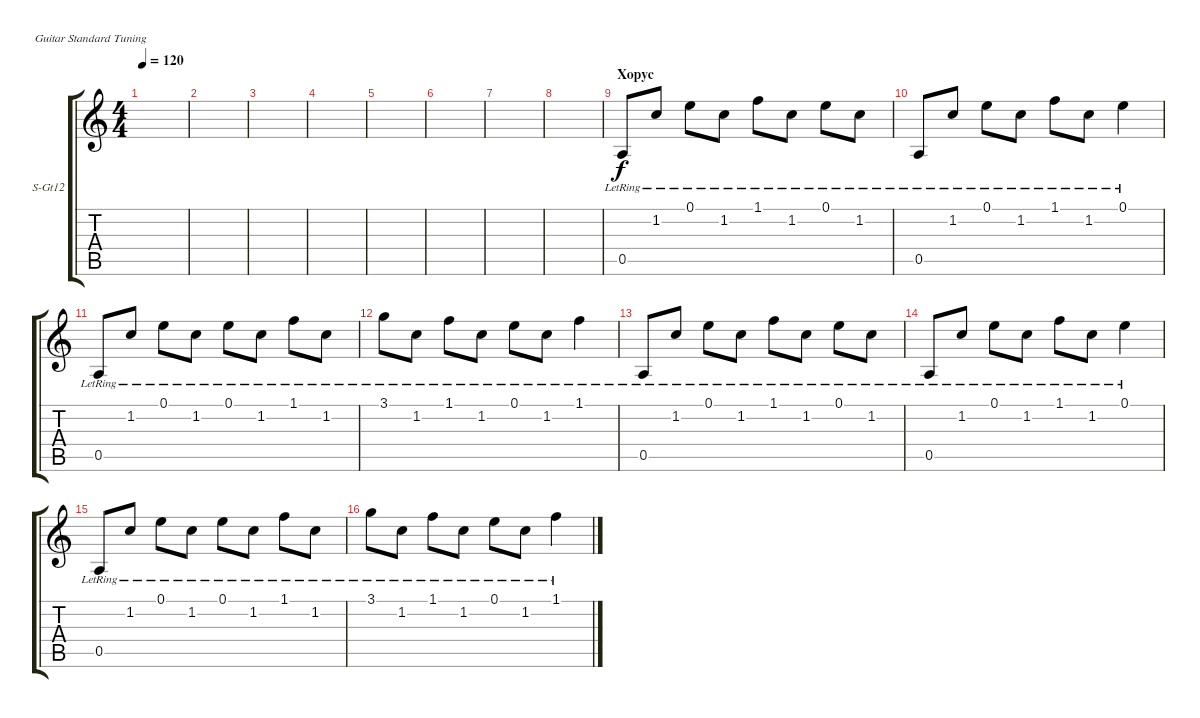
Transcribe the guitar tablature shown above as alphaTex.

\defaultSystemsLayout 4
\bracketExtendMode groupsimilarinstruments
\firstSystemTrackNameOrientation horizontal
\otherSystemsTrackNameOrientation horizontal
\track ("Guitar Duble 12 String" "S-Gt12") {instrument acousticguitarsteel}
\staff {score tabs}
\tuning (E4 B3 G3 D3 A2 E2)
\ts (4 4)
\tempo 120
\clef g2
\ks c
|
|
|
|
|
|
|
|
\section ("" "Хорус")
\scale
0.322917 0.5{lr}.8 1.2{lr}.8 0.1{lr}.8 1.2{lr}.8 1.1{lr}.8 1.2{lr}.8 0.1{lr}.8 1.2{lr}.8 |
\scale
0.322917 0.5{lr}.8 1.2{lr}.8 0.1{lr}.8 1.2{lr}.8 1.1{lr}.8 1.2{lr}.8 0.1{lr}.4 |
\scale
0.333333 0.5{lr}.8 1.2{lr}.8 0.1{lr}.8 1.2{lr}.8 0.1{lr}.8 1.2{lr}.8 1.1{lr}.8 1.2{lr}.8 |
\scale
0.333333 3.1{lr}.8 1.2{lr}.8 1.1{lr}.8 1.2{lr}.8 0.1{lr}.8 1.2{lr}.8 1.1{lr}.4 |
\scale
0.333333 0.5{lr}.8 1.2{lr}.8 0.1{lr}.8 1.2{lr}.8 1.1{lr}.8 1.2{lr}.8 0.1{lr}.8 1.2{lr}.8 |
\scale
0.333333 0.5{lr}.8 1.2{lr}.8 0.1{lr}.8 1.2{lr}.8 1.1{lr}.8 1.2{lr}.8 0.1{lr}.4 |
\scale
0.333333 0.5{lr}.8 1.2{lr}.8 0.1{lr}.8 1.2{lr}.8 0.1{lr}.8 1.2{lr}.8 1.1{lr}.8 1.2{lr}.8 |
\scale
0.333333 3.1{lr}.8 1.2{lr}.8 1.1{lr}.8 1.2{lr}.8 0.1{lr}.8 1.2{lr}.8 1.1{lr}.4
